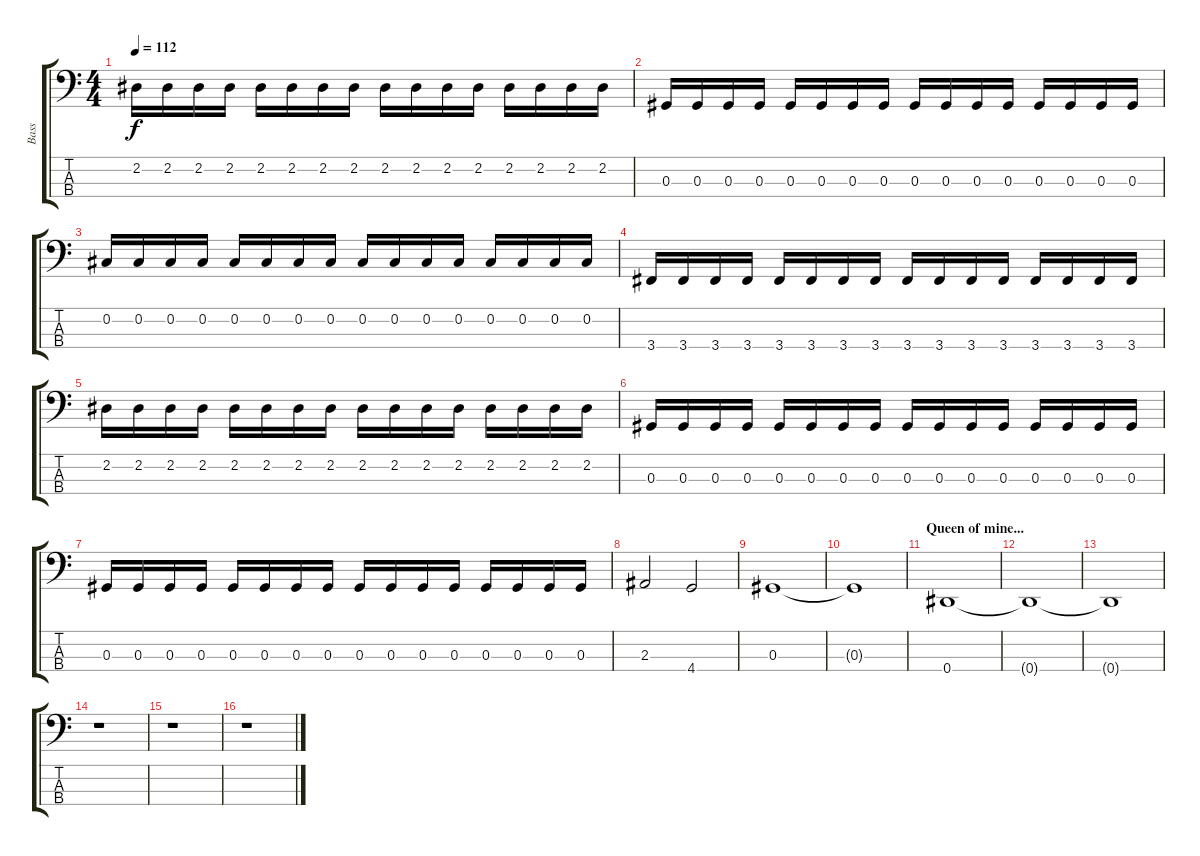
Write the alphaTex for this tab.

\track ("Bass" "Bass") {instrument electricbassfinger}
\staff {score tabs}
\tuning (Gb2 Db2 Ab1 Eb1) {hide}
\ts (4 4)
\tempo 112
\clef f4
\ks c
2.2.16{dy f} 2.2.16 2.2.16 2.2.16 2.2.16 2.2.16 2.2.16 2.2.16 2.2.16 2.2.16 2.2.16 2.2.16 2.2.16 2.2.16 2.2.16 2.2.16 |
0.3.16 0.3.16 0.3.16 0.3.16 0.3.16 0.3.16 0.3.16 0.3.16 0.3.16 0.3.16 0.3.16 0.3.16 0.3.16 0.3.16 0.3.16 0.3.16 |
0.2.16 0.2.16 0.2.16 0.2.16 0.2.16 0.2.16 0.2.16 0.2.16 0.2.16 0.2.16 0.2.16 0.2.16 0.2.16 0.2.16 0.2.16 0.2.16 |
3.4.16 3.4.16 3.4.16 3.4.16 3.4.16 3.4.16 3.4.16 3.4.16 3.4.16 3.4.16 3.4.16 3.4.16 3.4.16 3.4.16 3.4.16 3.4.16 |
2.2.16 2.2.16 2.2.16 2.2.16 2.2.16 2.2.16 2.2.16 2.2.16 2.2.16 2.2.16 2.2.16 2.2.16 2.2.16 2.2.16 2.2.16 2.2.16 |
0.3.16 0.3.16 0.3.16 0.3.16 0.3.16 0.3.16 0.3.16 0.3.16 0.3.16 0.3.16 0.3.16 0.3.16 0.3.16 0.3.16 0.3.16 0.3.16 |
0.3.16 0.3.16 0.3.16 0.3.16 0.3.16 0.3.16 0.3.16 0.3.16 0.3.16 0.3.16 0.3.16 0.3.16 0.3.16 0.3.16 0.3.16 0.3.16 |
2.3.2 4.4.2 |
0.3.1 |
0.3{t}.1 |
\section ("" "Queen of mine...")
0.4.1 |
0.4{t}.1 |
0.4{t}.1 |
r.1 |
r.1 |
r.1
